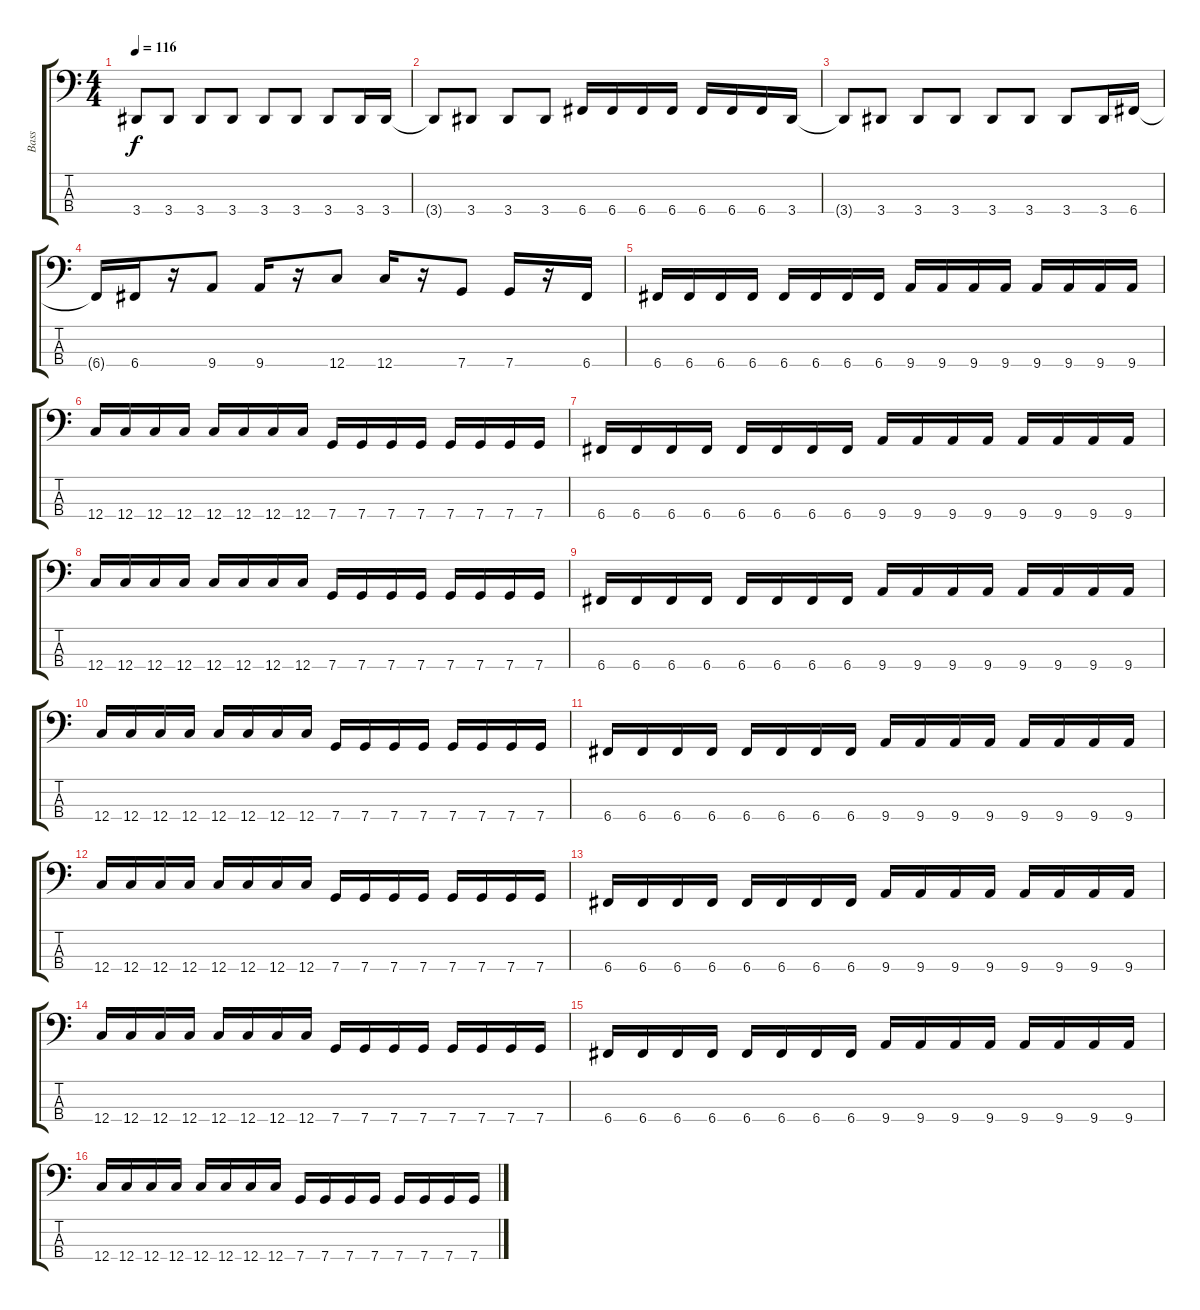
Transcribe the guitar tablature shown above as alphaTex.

\track ("Bass" "Bass") {instrument electricbasspick}
\staff {score tabs}
\tuning (F2 C2 G1 C1) {hide}
\ts (4 4)
\tempo 116
\clef f4
\ks c
3.4{t}.8{dy f} 3.4.8 3.4.8 3.4.8 3.4.8 3.4.8 3.4.8 3.4.16 3.4.16 |
3.4{t}.8 3.4.8 3.4.8 3.4.8 6.4.16 6.4.16 6.4.16 6.4.16 6.4.16 6.4.16 6.4.16 3.4.16 |
3.4{t}.8 3.4.8 3.4.8 3.4.8 3.4.8 3.4.8 3.4.8 3.4.16 6.4.16 |
6.4{t}.16 6.4.16 r.16 9.4.8 9.4.16 r.16 12.4.8 12.4.16 r.16 7.4.8 7.4.16 r.16 6.4.16 |
6.4.16 6.4.16 6.4.16 6.4.16 6.4.16 6.4.16 6.4.16 6.4.16 9.4.16 9.4.16 9.4.16 9.4.16 9.4.16 9.4.16 9.4.16 9.4.16 |
12.4.16 12.4.16 12.4.16 12.4.16 12.4.16 12.4.16 12.4.16 12.4.16 7.4.16 7.4.16 7.4.16 7.4.16 7.4.16 7.4.16 7.4.16 7.4.16 |
6.4.16 6.4.16 6.4.16 6.4.16 6.4.16 6.4.16 6.4.16 6.4.16 9.4.16 9.4.16 9.4.16 9.4.16 9.4.16 9.4.16 9.4.16 9.4.16 |
12.4.16 12.4.16 12.4.16 12.4.16 12.4.16 12.4.16 12.4.16 12.4.16 7.4.16 7.4.16 7.4.16 7.4.16 7.4.16 7.4.16 7.4.16 7.4.16 |
6.4.16 6.4.16 6.4.16 6.4.16 6.4.16 6.4.16 6.4.16 6.4.16 9.4.16 9.4.16 9.4.16 9.4.16 9.4.16 9.4.16 9.4.16 9.4.16 |
12.4.16 12.4.16 12.4.16 12.4.16 12.4.16 12.4.16 12.4.16 12.4.16 7.4.16 7.4.16 7.4.16 7.4.16 7.4.16 7.4.16 7.4.16 7.4.16 |
6.4.16 6.4.16 6.4.16 6.4.16 6.4.16 6.4.16 6.4.16 6.4.16 9.4.16 9.4.16 9.4.16 9.4.16 9.4.16 9.4.16 9.4.16 9.4.16 |
12.4.16 12.4.16 12.4.16 12.4.16 12.4.16 12.4.16 12.4.16 12.4.16 7.4.16 7.4.16 7.4.16 7.4.16 7.4.16 7.4.16 7.4.16 7.4.16 |
6.4.16 6.4.16 6.4.16 6.4.16 6.4.16 6.4.16 6.4.16 6.4.16 9.4.16 9.4.16 9.4.16 9.4.16 9.4.16 9.4.16 9.4.16 9.4.16 |
12.4.16 12.4.16 12.4.16 12.4.16 12.4.16 12.4.16 12.4.16 12.4.16 7.4.16 7.4.16 7.4.16 7.4.16 7.4.16 7.4.16 7.4.16 7.4.16 |
6.4.16 6.4.16 6.4.16 6.4.16 6.4.16 6.4.16 6.4.16 6.4.16 9.4.16 9.4.16 9.4.16 9.4.16 9.4.16 9.4.16 9.4.16 9.4.16 |
12.4.16 12.4.16 12.4.16 12.4.16 12.4.16 12.4.16 12.4.16 12.4.16 7.4.16 7.4.16 7.4.16 7.4.16 7.4.16 7.4.16 7.4.16 7.4.16
